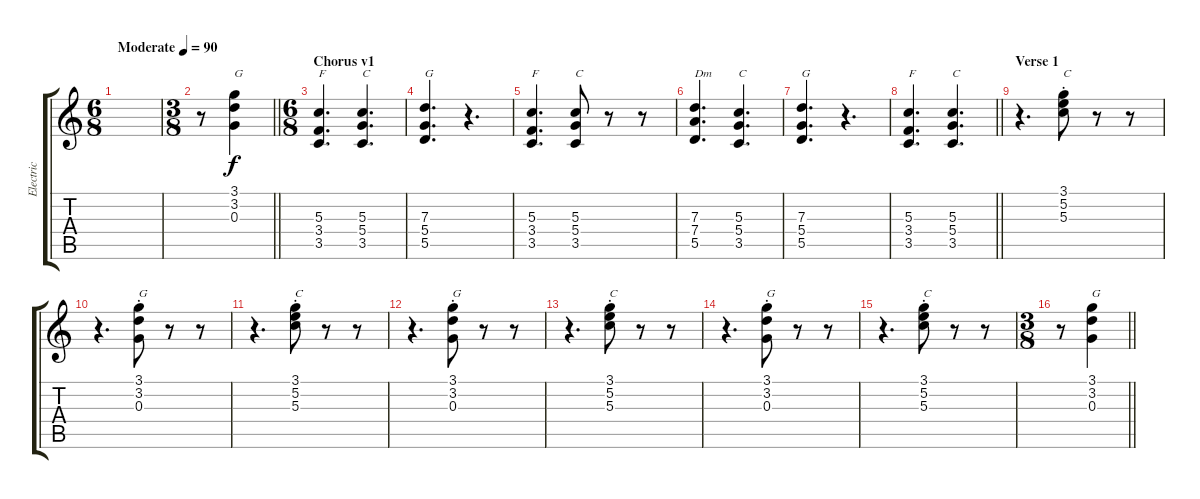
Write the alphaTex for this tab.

\track ("Electric" "Electric") {instrument overdrivenguitar}
\staff {score tabs}
\tuning (E4 B3 G3 D3 A2 E2) {hide}
\ts (6 8)
\tempo (90 "Moderate")
\clef g2
\ks c
|
\ts (3 8)
\barLineRight lightlight
r.8{volume 4} (3.1 3.2 0.3).4{txt "G"} |
\ts (6 8)
\section ("" "Chorus v1")
(5.3 3.4 3.5).4{d txt "F" volume 6} (5.3 5.4 3.5).4{d txt "C"} |
(7.3 5.4 5.5).4{d txt "G"} r.4{d} |
(5.3 3.4 3.5).4{d txt "F"} (5.3 5.4 3.5).8{txt "C"} r.8 r.8 |
(7.3 7.4 5.5).4{d txt "Dm"} (5.3 5.4 3.5).4{d txt "C"} |
(7.3 5.4 5.5).4{d txt "G"} r.4{d} |
\barLineRight lightlight
(5.3 3.4 3.5).4{d txt "F"} (5.3 5.4 3.5).4{d txt "C"} |
\section ("" "Verse 1")
r.4{d volume 4} (3.1{st} 5.2{st} 5.3{st}).8{txt "C"} r.8 r.8 |
r.4{d} (3.1{st} 3.2{st} 0.3{st}).8{txt "G"} r.8 r.8 |
r.4{d} (3.1{st} 5.2{st} 5.3{st}).8{txt "C"} r.8 r.8 |
r.4{d} (3.1{st} 3.2{st} 0.3{st}).8{txt "G"} r.8 r.8 |
r.4{d} (3.1{st} 5.2{st} 5.3{st}).8{txt "C"} r.8 r.8 |
r.4{d} (3.1{st} 3.2{st} 0.3{st}).8{txt "G"} r.8 r.8 |
r.4{d} (3.1{st} 5.2{st} 5.3{st}).8{txt "C"} r.8 r.8 |
\ts (3 8)
\barLineRight lightlight
r.8 (3.1 3.2 0.3).4{txt "G"}
